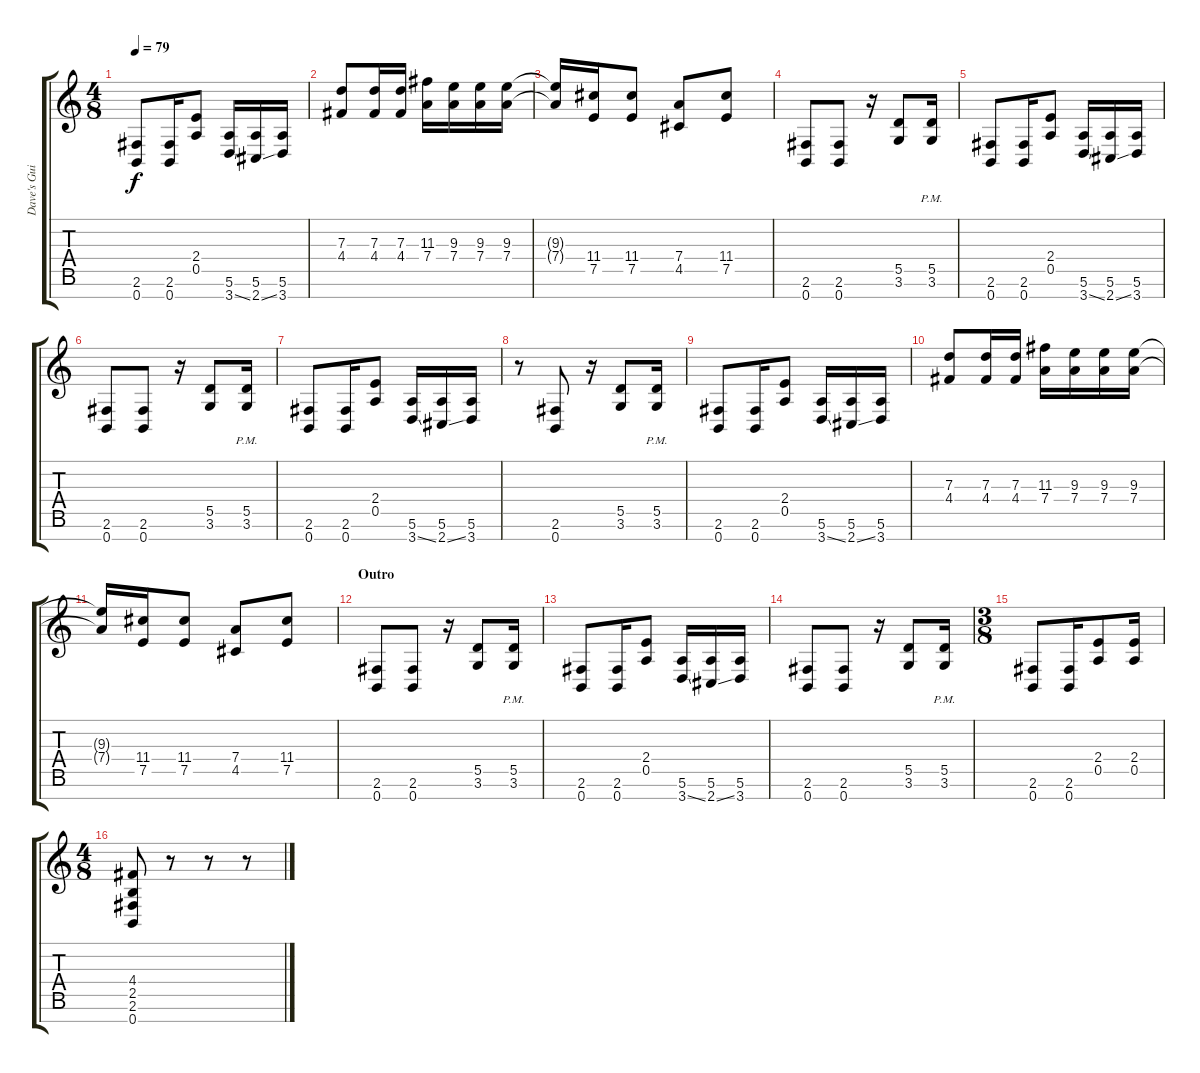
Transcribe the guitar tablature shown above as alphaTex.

\track ("Dave's Guitar" "Dave's Gui") {instrument distortionguitar}
\staff {score tabs}
\tuning (E4 B3 G3 D3 A2 E2 B1) {hide}
\ts (4 8)
\tempo 79
\clef g2
\ks c
(2.6 0.7).8{dy f} (2.6 0.7).16 (2.4 0.5).8 (5.6 3.7{ss}).16 (5.6 2.7{ss}).16 (5.6 3.7).16 |
(7.3 4.4).8 (7.3 4.4).16 (7.3 4.4).16 (11.3 7.4).16 (9.3 7.4).16 (9.3 7.4).16 (9.3 7.4).16 |
(9.3{t} 7.4{t}).16 (11.4 7.5).16 (11.4 7.5).8 (7.4 4.5).8 (11.4 7.5).8 |
(2.6 0.7).8 (2.6 0.7).8 r.16 (5.5 3.6).8 (5.5{pm} 3.6{pm}).16 |
(2.6 0.7).8 (2.6 0.7).16 (2.4 0.5).8 (5.6 3.7{ss}).16 (5.6 2.7{ss}).16 (5.6 3.7).16 |
(2.6 0.7).8 (2.6 0.7).8 r.16 (5.5 3.6).8 (5.5{pm} 3.6{pm}).16 |
(2.6 0.7).8 (2.6 0.7).16 (2.4 0.5).8 (5.6 3.7{ss}).16 (5.6 2.7{ss}).16 (5.6 3.7).16 |
r.8 (2.6 0.7).8 r.16 (5.5 3.6).8 (5.5{pm} 3.6{pm}).16 |
(2.6 0.7).8 (2.6 0.7).16 (2.4 0.5).8 (5.6 3.7{ss}).16 (5.6 2.7{ss}).16 (5.6 3.7).16 |
(7.3 4.4).8 (7.3 4.4).16 (7.3 4.4).16 (11.3 7.4).16 (9.3 7.4).16 (9.3 7.4).16 (9.3 7.4).16 |
(9.3{t} 7.4{t}).16 (11.4 7.5).16 (11.4 7.5).8 (7.4 4.5).8 (11.4 7.5).8 |
\section ("" "Outro")
(2.6 0.7).8 (2.6 0.7).8 r.16 (5.5 3.6).8 (5.5{pm} 3.6{pm}).16 |
(2.6 0.7).8 (2.6 0.7).16 (2.4 0.5).8 (5.6 3.7{ss}).16 (5.6 2.7{ss}).16 (5.6 3.7).16 |
(2.6 0.7).8 (2.6 0.7).8 r.16 (5.5 3.6).8 (5.5{pm} 3.6{pm}).16 |
\ts (3 8)
(2.6 0.7).8 (2.6 0.7).16 (2.4 0.5).8 (2.4 0.5).16 |
\ts (4 8)
(4.4 2.5 2.6 0.7).8 r.8 r.8 r.8
